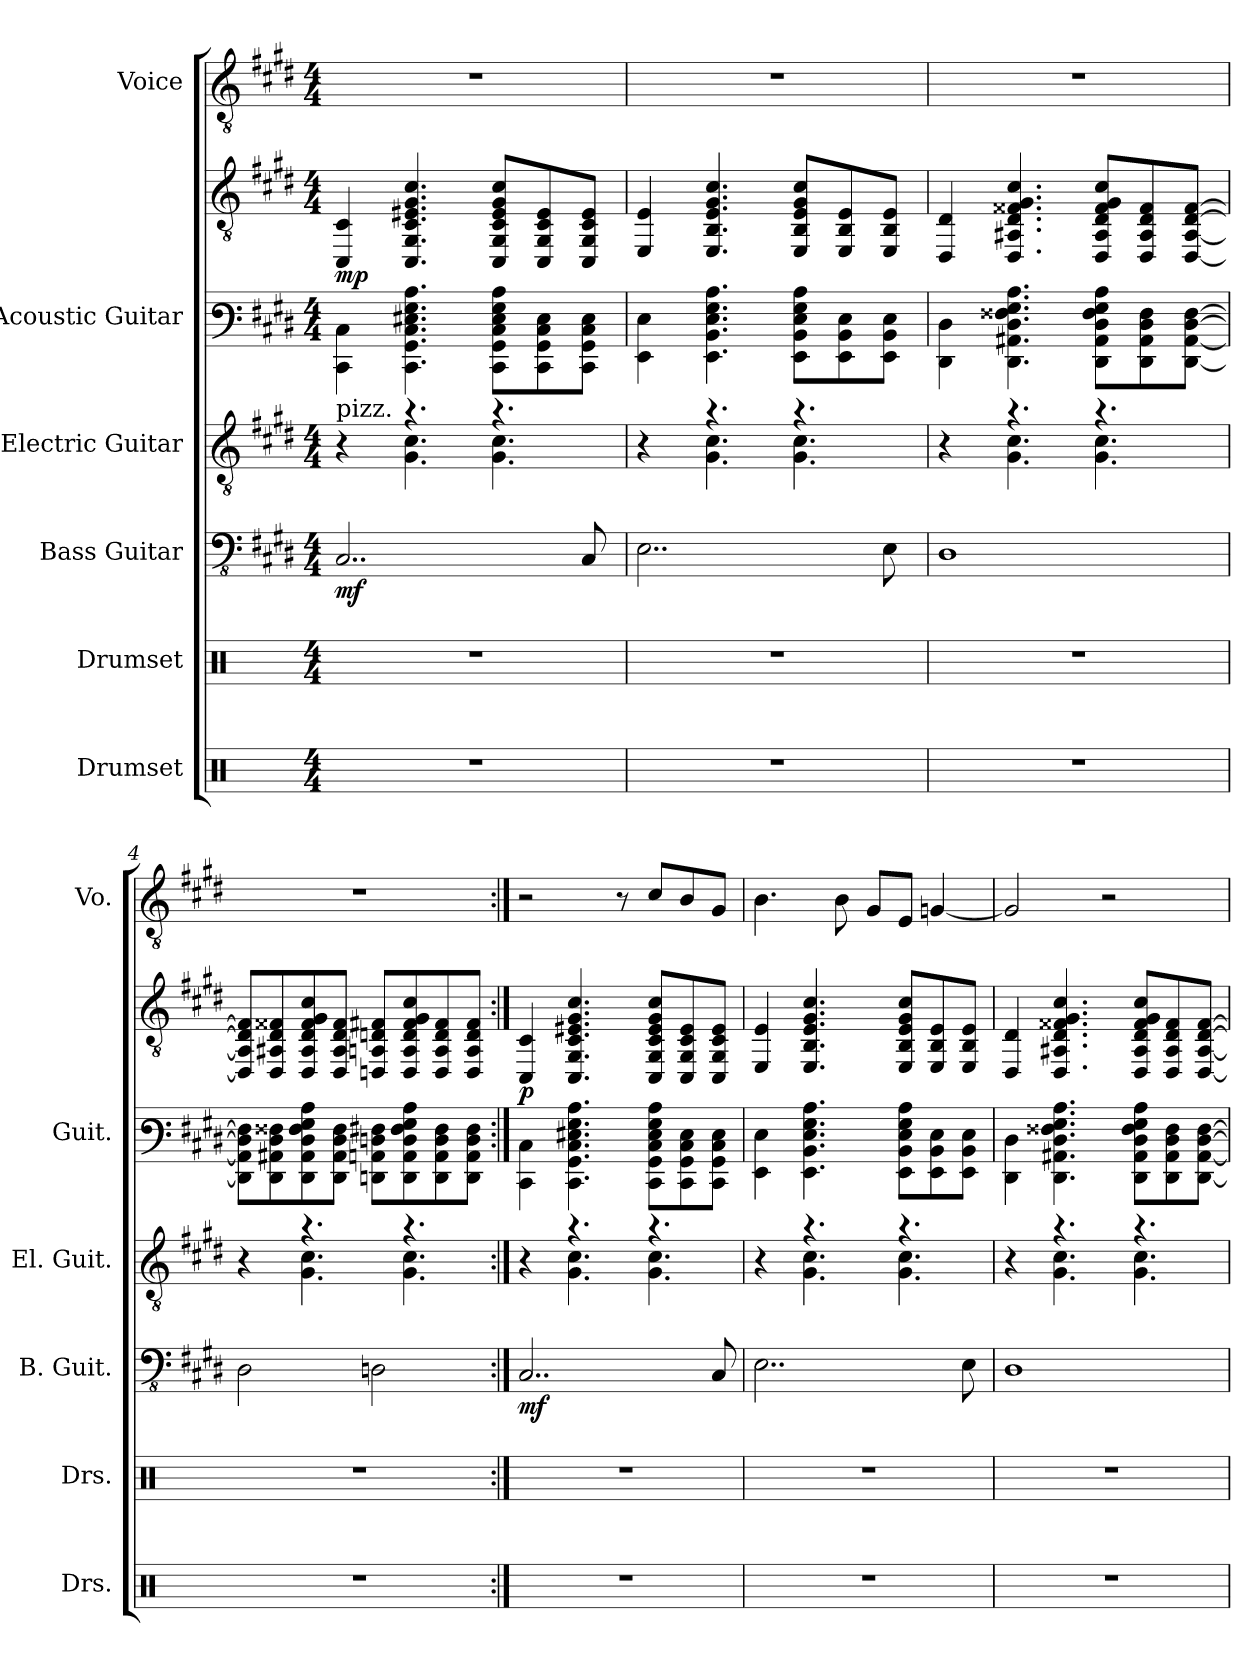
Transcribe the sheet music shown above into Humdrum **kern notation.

**kern	**kern	**kern	**dynam	**kern	**kern	**kern	**dynam	**kern
*part6	*part5	*part4	*part4	*part3	*part2	*part2	*part2	*part1
*staff7	*staff6	*staff5	*staff5	*staff4	*staff3	*staff2	*staff2/3	*staff1
*I"Drumset	*I"Drumset	*I"Bass Guitar	*	*I"Electric Guitar	*I"Acoustic Guitar	*	*	*I"Voice
*I'Drs.	*I'Drs.	*I'B. Guit.	*	*I'El. Guit.	*I'Guit.	*	*	*I'Vo.
*	*	*	*	*	*stria6	*	*	*
*clefX	*clefX	*clefFv4	*	*clefGv2	*	*clefGv2	*	*clefGv2
*k[]	*k[]	*k[f#c#g#d#]	*	*k[f#c#g#d#]	*k[f#c#g#d#]	*k[f#c#g#d#]	*	*k[f#c#g#d#]
*M4/4	*M4/4	*M4/4	*	*M4/4	*M4/4	*M4/4	*	*M4/4
*MM124	*MM124	*MM124	*	*MM124	*MM124	*MM124	*	*MM124
=1	=1	=1	=1	=1	=1	=1	=1	=1
*	*	*	*	*^	*	*	*	*
!	!	!	!	!LO:TX:a:t=pizz.	!	!	!	!	!
!	!	!	!LO:DY:b	!	!	!	!	!LO:DY:b	!
1r	1r	2..CC#/	mf	4r	4ryy	4CC#\ 4C#\	4CC#/ 4C#/	mp	1r
.	.	.	.	4.r	4.G#\ 4.c#\	4.CC#\ 4.GG#\ 4.C#\ 4.E#X\ 4.G#\ 4.c#\	4.CC#/ 4.GG#/ 4.C#/ 4.E#X/ 4.G#/ 4.c#/	.	.
.	.	.	.	4.r	4.G#\ 4.c#\	8CC#\ 8GG#\ 8C#\ 8E#\ 8G#\ 8c#\L	8CC#/ 8GG#/ 8C#/ 8E#/ 8G#/ 8c#/L	.	.
.	.	.	.	.	.	8CC#\ 8GG#\ 8C#\ 8E#\	8CC#/ 8GG#/ 8C#/ 8E#/	.	.
.	.	8CC#/	.	.	.	8CC#\ 8GG#\ 8C#\ 8E#\J	8CC#/ 8GG#/ 8C#/ 8E#/J	.	.
=2	=2	=2	=2	=2	=2	=2	=2	=2	=2
1r	1r	2..EE\	.	4r	4ryy	4EE\ 4E\	4EE/ 4E/	.	1r
.	.	.	.	4.r	4.G#\ 4.c#\	4.EE\ 4.BB\ 4.E\ 4.G#\ 4.c#\	4.EE/ 4.BB/ 4.E/ 4.G#/ 4.c#/	.	.
.	.	.	.	4.r	4.G#\ 4.c#\	8EE\ 8BB\ 8E\ 8G#\ 8c#\L	8EE/ 8BB/ 8E/ 8G#/ 8c#/L	.	.
.	.	.	.	.	.	8EE\ 8BB\ 8E\	8EE/ 8BB/ 8E/	.	.
.	.	8EE\	.	.	.	8EE\ 8BB\ 8E\J	8EE/ 8BB/ 8E/J	.	.
=3	=3	=3	=3	=3	=3	=3	=3	=3	=3
1r	1r	1DD#	.	4r	4ryy	4DD#\ 4D#\	4DD#/ 4D#/	.	1r
.	.	.	.	4.r	4.G#\ 4.c#\	4.DD#\ 4.AA#X\ 4.D#\ 4.F##X\ 4.G#\ 4.c#\	4.DD#/ 4.AA#X/ 4.D#/ 4.F##X/ 4.G#/ 4.c#/	.	.
.	.	.	.	4.r	4.G#\ 4.c#\	8DD#\ 8AA#\ 8D#\ 8F##\ 8G#\ 8c#\L	8DD#/ 8AA#/ 8D#/ 8F##/ 8G#/ 8c#/L	.	.
.	.	.	.	.	.	8DD#\ 8AA#\ 8D#\ 8F##\	8DD#/ 8AA#/ 8D#/ 8F##/	.	.
.	.	.	.	.	.	[8DD#\ [8AA#\ [8D#\ [8F##\J	[8DD#/ [8AA#/ [8D#/ [8F##/J	.	.
!!LO:PB:g=z
=4	=4	=4	=4	=4	=4	=4	=4	=4	=4
1r	1r	2DD#\	.	4r	4ryy	8DD#\] 8AA#\] 8D#\] 8F##\]L	8DD#/] 8AA#/] 8D#/] 8F##/]L	.	1r
.	.	.	.	.	.	8DD#\ 8AA#X\ 8D#\ 8F##X\	8DD#/ 8AA#X/ 8D#/ 8F##X/	.	.
.	.	.	.	4.r	4.G#\ 4.c#\	8DD#\ 8AA#\ 8D#\ 8F##\ 8G#\ 8c#\	8DD#/ 8AA#/ 8D#/ 8F##/ 8G#/ 8c#/	.	.
.	.	.	.	.	.	8DD#\ 8AA#\ 8D#\ 8F##\J	8DD#/ 8AA#/ 8D#/ 8F##/J	.	.
.	.	2DDn\	.	.	.	8DDn\ 8AAn\ 8Dn\ 8F#X\L	8DDn/ 8AAn/ 8Dn/ 8F#X/L	.	.
.	.	.	.	4.r	4.G#\ 4.c#\	8DD\ 8AA\ 8D\ 8F#\ 8G#\ 8c#\	8DD/ 8AA/ 8D/ 8F#/ 8G#/ 8c#/	.	.
.	.	.	.	.	.	8DD\ 8AA\ 8D\ 8F#\	8DD/ 8AA/ 8D/ 8F#/	.	.
.	.	.	.	.	.	8DD\ 8AA\ 8D\ 8F#\J	8DD/ 8AA/ 8D/ 8F#/J	.	.
=5:|!	=5:|!	=5:|!	=5:|!	=5:|!	=5:|!	=5:|!	=5:|!	=5:|!	=5:|!
!	!	!	!LO:DY:b	!	!	!	!	!LO:DY:b	!
1r	1r	2..CC#/	mf	4r	4ryy	4CC#\ 4C#\	4CC#/ 4C#/	p	2r
.	.	.	.	4.r	4.G#\ 4.c#\	4.CC#\ 4.GG#\ 4.C#\ 4.E#X\ 4.G#\ 4.c#\	4.CC#/ 4.GG#/ 4.C#/ 4.E#X/ 4.G#/ 4.c#/	.	.
.	.	.	.	.	.	.	.	.	8r
.	.	.	.	4.r	4.G#\ 4.c#\	8CC#\ 8GG#\ 8C#\ 8E#\ 8G#\ 8c#\L	8CC#/ 8GG#/ 8C#/ 8E#/ 8G#/ 8c#/L	.	8c#/L
.	.	.	.	.	.	8CC#\ 8GG#\ 8C#\ 8E#\	8CC#/ 8GG#/ 8C#/ 8E#/	.	8B/
.	.	8CC#/	.	.	.	8CC#\ 8GG#\ 8C#\ 8E#\J	8CC#/ 8GG#/ 8C#/ 8E#/J	.	8G#/J
=6	=6	=6	=6	=6	=6	=6	=6	=6	=6
1r	1r	2..EE\	.	4r	4ryy	4EE\ 4E\	4EE/ 4E/	.	4.B\
.	.	.	.	4.r	4.G#\ 4.c#\	4.EE\ 4.BB\ 4.E\ 4.G#\ 4.c#\	4.EE/ 4.BB/ 4.E/ 4.G#/ 4.c#/	.	.
.	.	.	.	.	.	.	.	.	8B\
.	.	.	.	.	.	.	.	.	8G#/L
.	.	.	.	4.r	4.G#\ 4.c#\	8EE\ 8BB\ 8E\ 8G#\ 8c#\L	8EE/ 8BB/ 8E/ 8G#/ 8c#/L	.	8E/J
.	.	.	.	.	.	8EE\ 8BB\ 8E\	8EE/ 8BB/ 8E/	.	[4Gn/
.	.	8EE\	.	.	.	8EE\ 8BB\ 8E\J	8EE/ 8BB/ 8E/J	.	.
!!LO:PB:g=z
=7	=7	=7	=7	=7	=7	=7	=7	=7	=7
1r	1r	1DD#	.	4r	4ryy	4DD#\ 4D#\	4DD#/ 4D#/	.	2G/]
.	.	.	.	4.r	4.G#\ 4.c#\	4.DD#\ 4.AA#X\ 4.D#\ 4.F##X\ 4.G#\ 4.c#\	4.DD#/ 4.AA#X/ 4.D#/ 4.F##X/ 4.G#/ 4.c#/	.	.
.	.	.	.	.	.	.	.	.	2r
.	.	.	.	4.r	4.G#\ 4.c#\	8DD#\ 8AA#\ 8D#\ 8F##\ 8G#\ 8c#\L	8DD#/ 8AA#/ 8D#/ 8F##/ 8G#/ 8c#/L	.	.
.	.	.	.	.	.	8DD#\ 8AA#\ 8D#\ 8F##\	8DD#/ 8AA#/ 8D#/ 8F##/	.	.
.	.	.	.	.	.	[8DD#\ [8AA#\ [8D#\ [8F##\J	[8DD#/ [8AA#/ [8D#/ [8F##/J	.	.
*	*	*	*	*v	*v	*	*	*	*
=	=	=	=	=	=	=	=	=
*-	*-	*-	*-	*-	*-	*-	*-	*-
